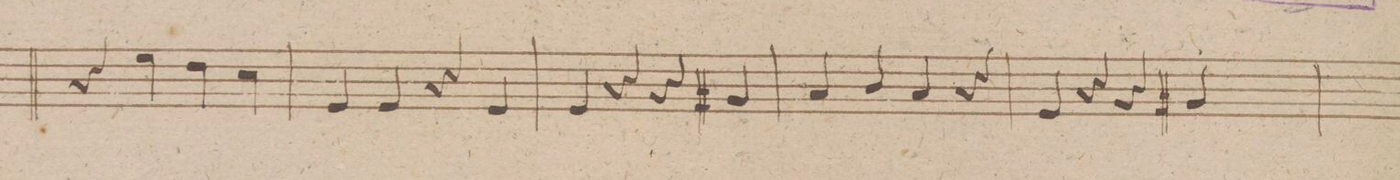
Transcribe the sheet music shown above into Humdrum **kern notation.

**kern
*I"Corno 2do in G
*clefG2
*k[f#]
*met(c)
*M4/4
4r
4b
4a
4g
=38
4B
4B
4r
4B
=39
4B
4r
4r
4d#X
=40
4e
4f#/
4e
4r
=41
4B
4r
4r
4d#X
=42
*-
